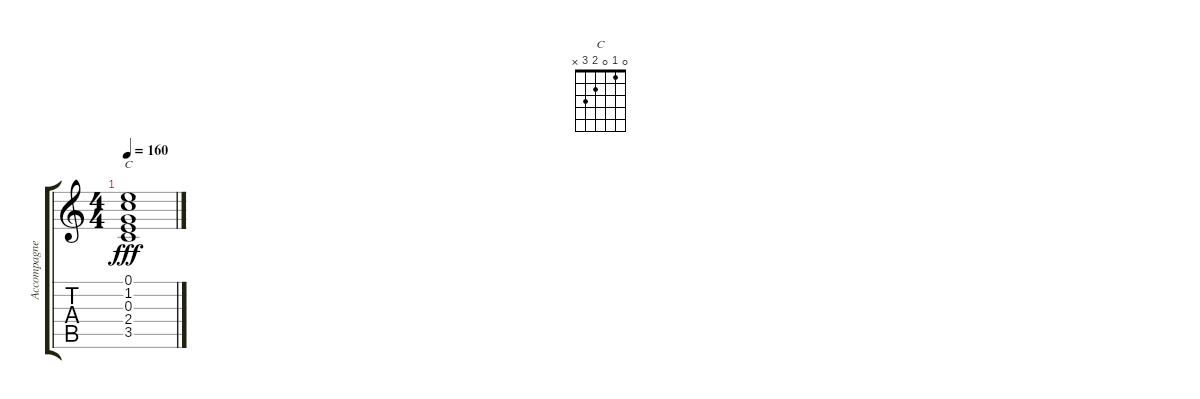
\track ("Accompagnement" "Accompagne") {instrument acousticguitarsteel}
\staff {score tabs}
\tuning (E4 B3 G3 D3 A2 E2) {hide}
\chord ("C" 0 1 0 2 3 x)
\ts (4 4)
\tempo 160
\clef g2
\ks c
(0.1 1.2 0.3 2.4 3.5).1{ch "C" dy fff}
